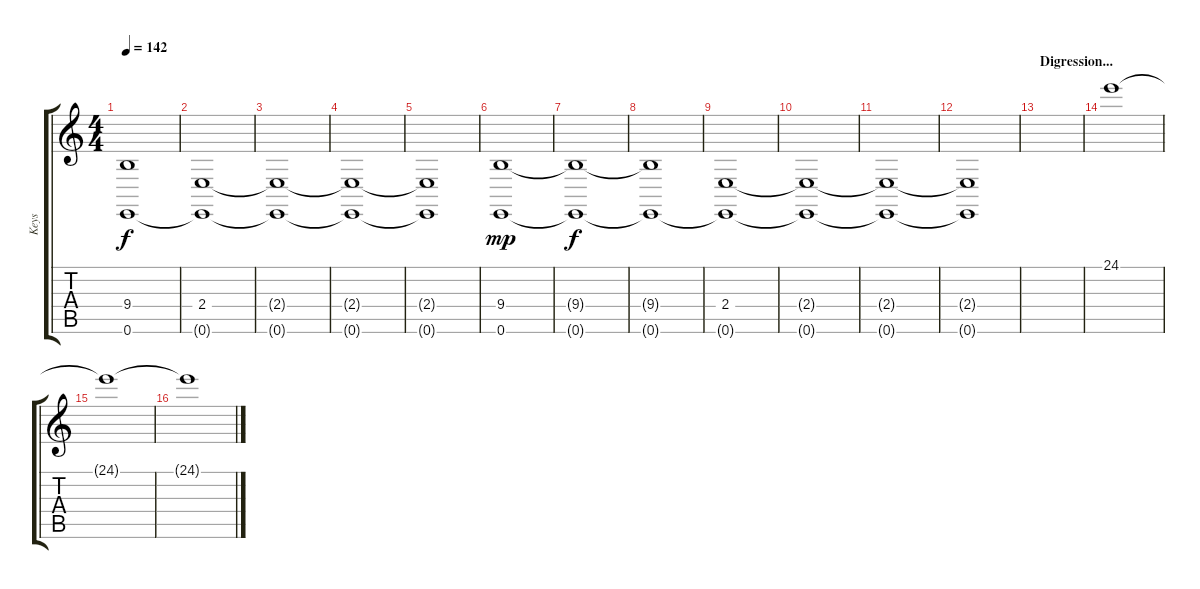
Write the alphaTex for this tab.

\track ("Keys" "Keys") {instrument stringensemble1}
\staff {score tabs}
\tuning (E4 B3 G3 D3 A2 E2) {hide}
\ts (4 4)
\tempo 142
\clef g2
\ks c
(9.4{t} 0.6{t}).1{dy f} |
(2.4 0.6{t}).1 |
(2.4{t} 0.6{t}).1 |
(2.4{t} 0.6{t}).1 |
(2.4{t} 0.6{t}).1 |
(9.4 0.6).1{dy mp} |
(9.4{t} 0.6{t}).1{dy f} |
(9.4{t} 0.6{t}).1 |
(2.4 0.6{t}).1 |
(2.4{t} 0.6{t}).1 |
(2.4{t} 0.6{t}).1 |
(2.4{t} 0.6{t}).1 |
\section ("" "Digression...")
|
24.1.1{volume 9 balance 0 instrument fx8scifi} |
24.1{t}.1 |
24.1{t}.1
